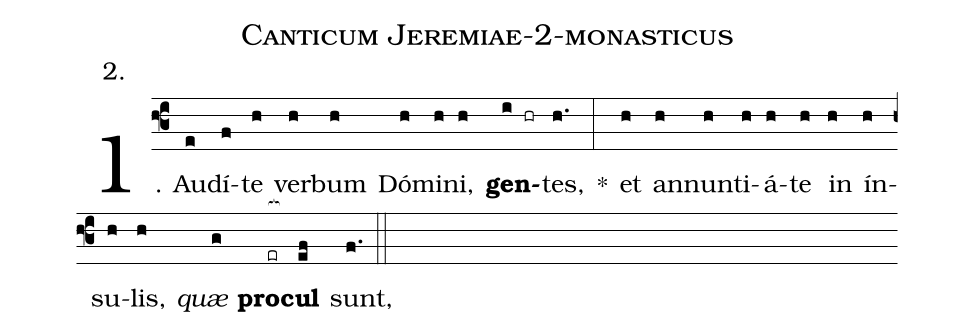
name: Canticum Jeremiae-2-monasticus;
annotation: 2.;
%%
(f3)1. Au(e)dí(f)te(h) ver(h)bum(h) Dó(h)mi(h)ni,(h) <b>gen</b>(i hr)tes,(h.) *(:) et(h) an(h)nun(h)ti(h)á(h)te(h) in(h) ín(h)su(h)lis,(h) <i>quæ</i>(g) <b>pro</b>(er[ocb:1{])<b>cul</b>(ef[ocb:0}]) sunt,(f.) (::)
